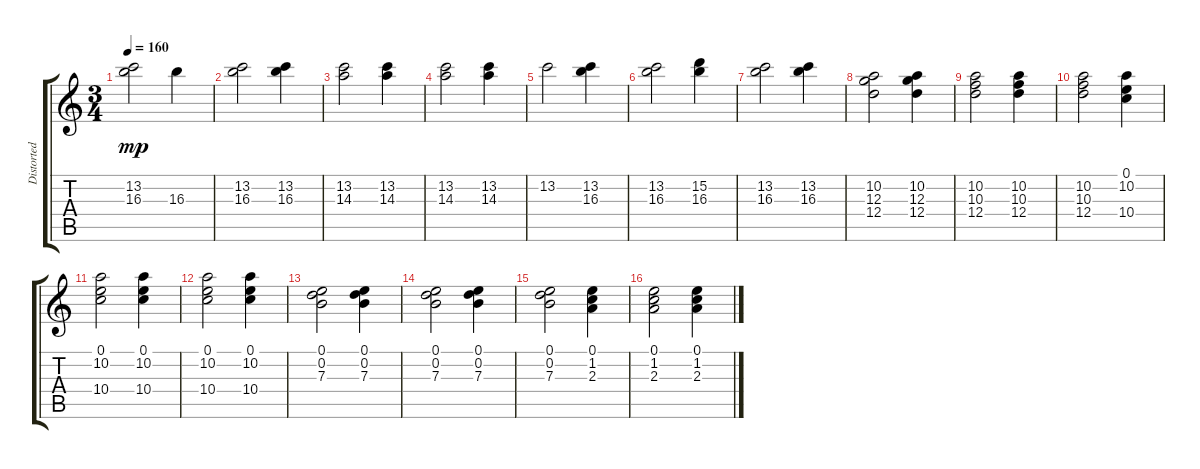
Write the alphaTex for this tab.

\track ("Distorted Guitar" "Distorted ") {instrument distortionguitar}
\staff {score tabs}
\tuning (E4 B3 G3 D3 A2 E2) {hide}
\ts (3 4)
\tempo 160
\clef g2
\ks c
(13.2 16.3).2{dy mp} 16.3.4 |
(13.2 16.3).2 (13.2 16.3).4 |
(13.2 14.3).2{instrument distortionguitar} (13.2 14.3).4 |
(13.2 14.3).2 (13.2 14.3).4 |
13.2.2 (13.2 16.3).4 |
(13.2 16.3).2 (15.2 16.3).4 |
(13.2 16.3).2 (13.2 16.3).4 |
(10.2 12.3 12.4).2{instrument distortionguitar} (10.2 12.3 12.4).4 |
(10.2 10.3 12.4).2 (10.2 10.3 12.4).4 |
(10.2 10.3 12.4).2 (0.1 10.2 10.4).4 |
(0.1 10.2 10.4).2 (0.1 10.2 10.4).4 |
(0.1 10.2 10.4).2 (0.1 10.2 10.4).4 |
(0.1 0.2 7.3).2{instrument distortionguitar} (0.1 0.2 7.3).4 |
(0.1 0.2 7.3).2 (0.1 0.2 7.3).4 |
(0.1 0.2 7.3).2 (0.1 1.2 2.3).4 |
(0.1 1.2 2.3).2 (0.1 1.2 2.3).4
